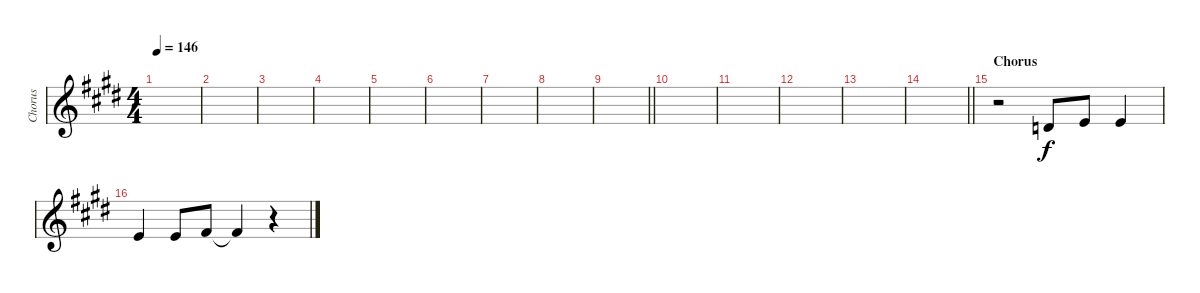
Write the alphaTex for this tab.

\track ("Chorus" "Chorus") {instrument altosax}
\staff {score}
\tuning (E4 B3 G3 D3 A2 E2) {hide}
\ts (4 4)
\tempo 146
\clef g2
\ks e
|
|
|
|
|
|
|
|
\barLineRight lightlight
|
|
|
|
|
\barLineRight lightlight
|
\section ("" "Chorus")
r.2 3.2.8 0.1.8 0.1.4 |
0.1.4 0.1.8 2.1.8 2.1{t}.4 r.4
